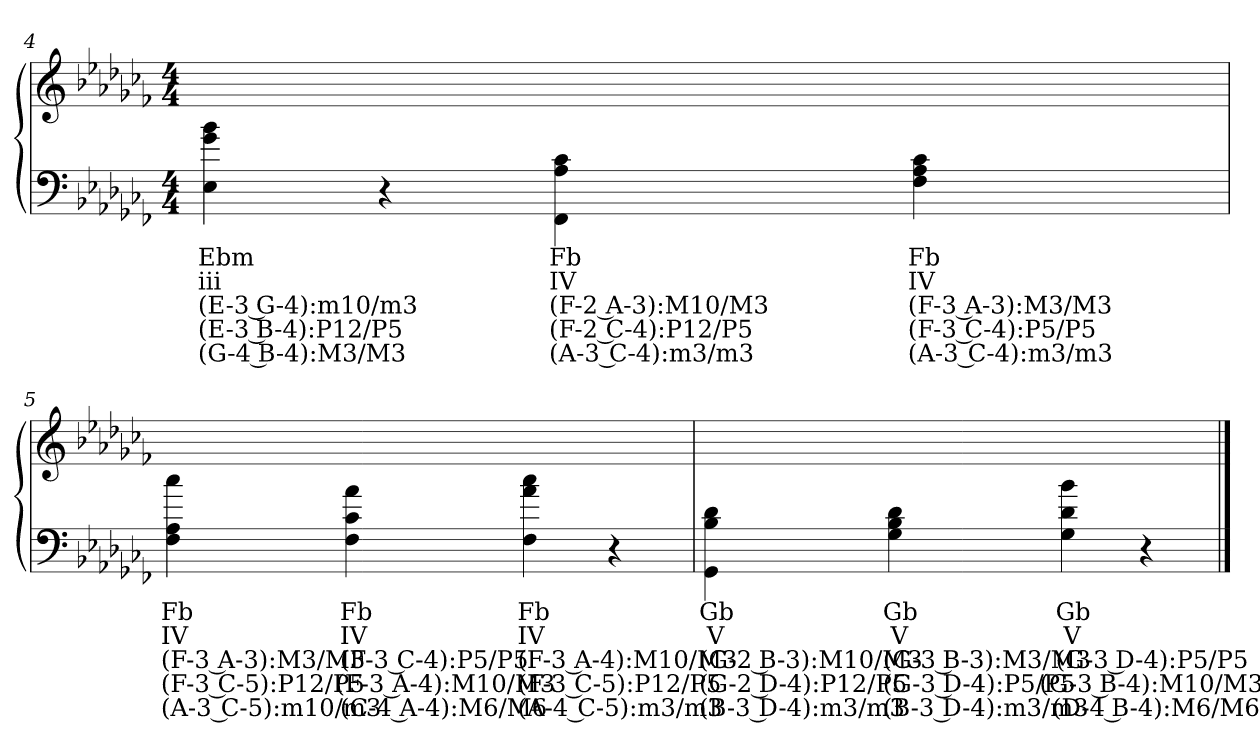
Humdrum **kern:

**kern	**text	**text	**text	**text	**text	**kern
*part2	*part2	*part2	*part2	*part2	*part2	*part1
*staff2	*staff2	*staff2	*staff2	*staff2	*staff2	*staff1
*clefF4	*	*	*	*	*	*clefG2
*k[b-e-a-d-g-c-f-]	*	*	*	*	*	*k[b-e-a-d-g-c-f-]
*C-:	*	*	*	*	*	*C-:
*M4/4	*	*	*	*	*	*M4/4
=4	=4	=4	=4	=4	=4	=4
4E- 4g- 4b-	Ebm	iii	(E-3 G-4):m10/m3	(E-3 B-4):P12/P5	(G-4 B-4):M3/M3	1ryy
4r	.	.	.	.	.	.
4FF- 4A- 4c-	Fb	IV	(F-2 A-3):M10/M3	(F-2 C-4):P12/P5	(A-3 C-4):m3/m3	.
4F- 4A- 4c-	Fb	IV	(F-3 A-3):M3/M3	(F-3 C-4):P5/P5	(A-3 C-4):m3/m3	.
=5	=5	=5	=5	=5	=5	=5
4F- 4A- 4cc-	Fb	IV	(F-3 A-3):M3/M3	(F-3 C-5):P12/P5	(A-3 C-5):m10/m3	1ryy
4F- 4c- 4a-	Fb	IV	(F-3 C-4):P5/P5	(F-3 A-4):M10/M3	(C-4 A-4):M6/M6	.
4F- 4a- 4cc-	Fb	IV	(F-3 A-4):M10/M3	(F-3 C-5):P12/P5	(A-4 C-5):m3/m3	.
4r	.	.	.	.	.	.
=6	=6	=6	=6	=6	=6	=6
4GG- 4B- 4d-	Gb	V	(G-2 B-3):M10/M3	(G-2 D-4):P12/P5	(B-3 D-4):m3/m3	1ryy
4G- 4B- 4d-	Gb	V	(G-3 B-3):M3/M3	(G-3 D-4):P5/P5	(B-3 D-4):m3/m3	.
4G- 4d- 4b-	Gb	V	(G-3 D-4):P5/P5	(G-3 B-4):M10/M3	(D-4 B-4):M6/M6	.
4r	.	.	.	.	.	.
==	==	==	==	==	==	==
*-	*-	*-	*-	*-	*-	*-
